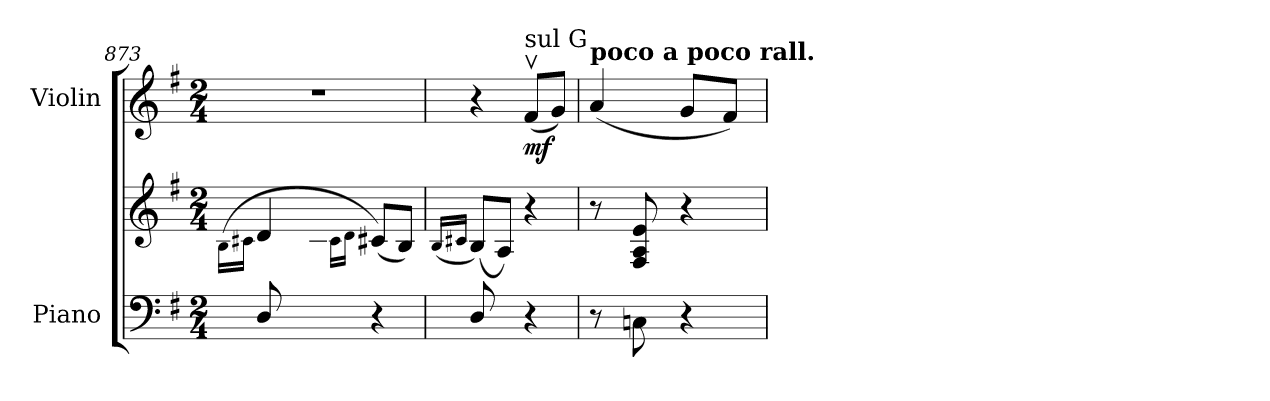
**kern	**kern	**kern	**dynam
*part2	*part2	*part1	*part1
*staff3	*staff2	*staff1	*staff1
*I"Piano	*	*I"Violin	*
*I'Pno.	*	*I'Vln.	*
*clefF4	*clefG2	*clefG2	*
*k[f#]	*k[f#]	*k[f#]	*
*M2/4	*M2/4	*M2/4	*
=873	=873	=873	=873
*	*^	*	*
.	.	(16qB\LL	.	.
.	.	16qc#X\JJ	.	.
*	*	*^	*	*
8D/L	(4d/	[8d\Lyy	8ryy	2r	.
8ryy	.	8d\Jyy]	8B\ 8e#X\ 8g#X\J	.	.
.	.	16qc#\LL	.	.	.
.	.	16qd\JJ	.	.	.
4r	4ryy	(8c#/L)	4ryy	.	.
.	.	8B/J)	.	.	.
*	*v	*v	*v	*	*
=874	=874	=874	=874
.	(16qB/LL	.	.
.	16qc#X/JJ	.	.
*	*^	*	*
8D/L	(8B/L)	8ryy	4r	.
8ryy	8A/J)	8d\ 8f#\ 8a\J	.	.
!	!	!	!LO:TX:a:t=sul G	!
!	!	!	!	!LO:DY:b
4r	4r	4ryy	(8f#v/L	mf
.	.	.	8g/J)	.
*	*v	*v	*	*
!!LO:LB:g=z
=875	=875	=875	=875
!	!	!LO:TX:a:B:t=poco a poco rall.	!
8r	8r	(4a/	.
8Cn\	8F#/ 8A/ 8e/	.	.
4r	4r	8g/L	.
.	.	8f#/J)	.
=	=	=	=
*-	*-	*-	*-
